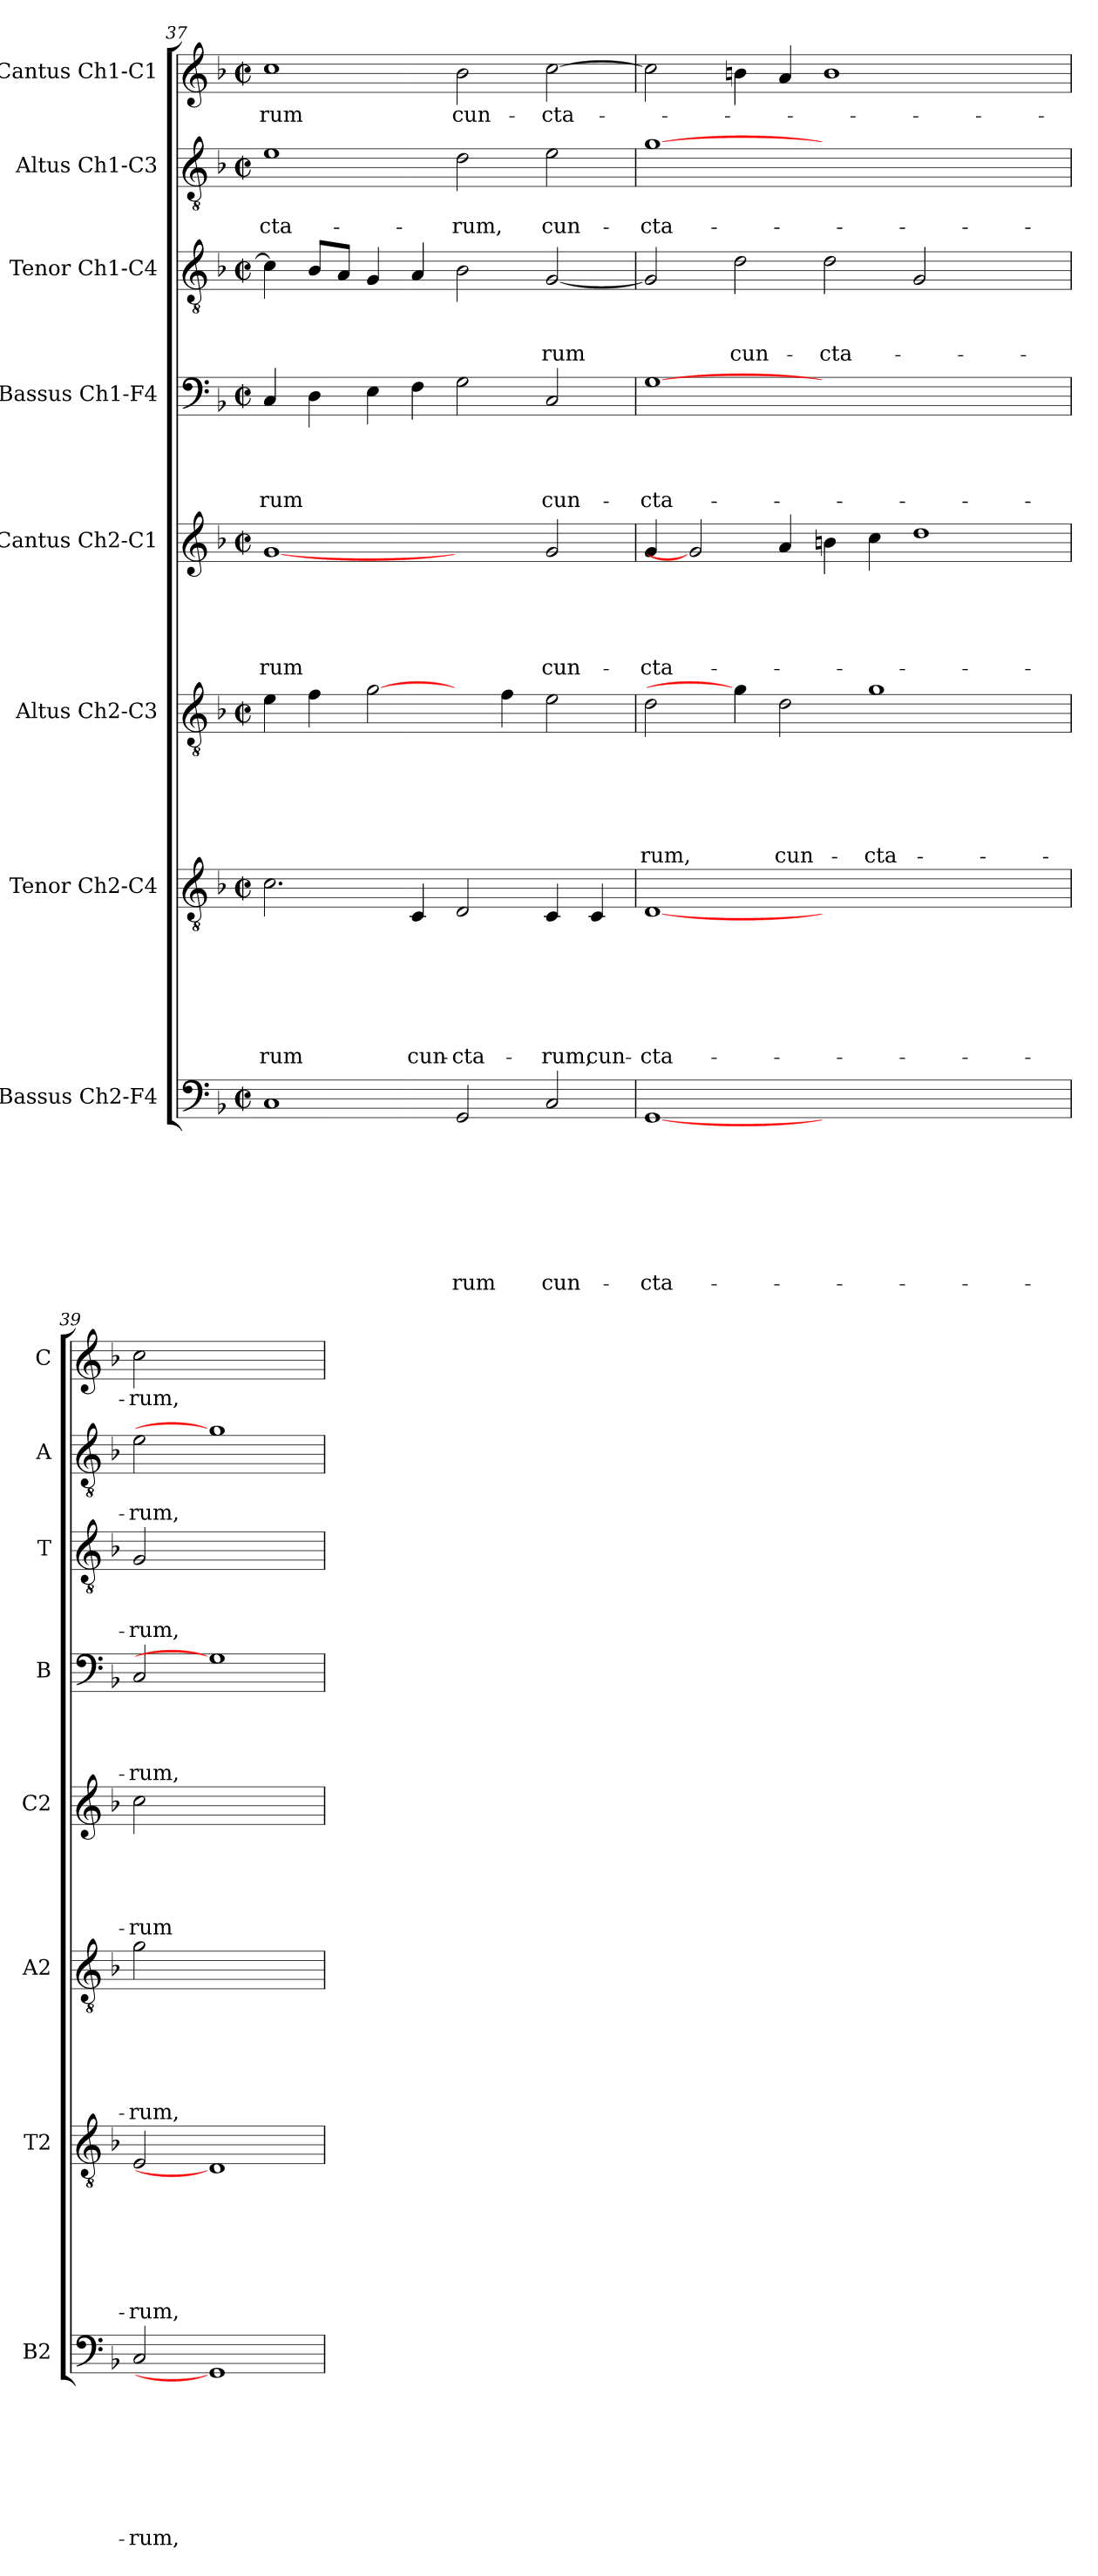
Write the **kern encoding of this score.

**kern	**text	**text	**text	**text	**text	**text	**text	**text	**kern	**text	**text	**text	**text	**text	**text	**text	**kern	**text	**text	**text	**text	**text	**text	**kern	**text	**text	**text	**text	**text	**kern	**text	**text	**text	**text	**kern	**text	**text	**text	**kern	**text	**text	**kern	**text
*part8	*part8	*part8	*part8	*part8	*part8	*part8	*part8	*part8	*part7	*part7	*part7	*part7	*part7	*part7	*part7	*part7	*part6	*part6	*part6	*part6	*part6	*part6	*part6	*part5	*part5	*part5	*part5	*part5	*part5	*part4	*part4	*part4	*part4	*part4	*part3	*part3	*part3	*part3	*part2	*part2	*part2	*part1	*part1
*staff8	*staff8	*staff8	*staff8	*staff8	*staff8	*staff8	*staff8	*staff8	*staff7	*staff7	*staff7	*staff7	*staff7	*staff7	*staff7	*staff7	*staff6	*staff6	*staff6	*staff6	*staff6	*staff6	*staff6	*staff5	*staff5	*staff5	*staff5	*staff5	*staff5	*staff4	*staff4	*staff4	*staff4	*staff4	*staff3	*staff3	*staff3	*staff3	*staff2	*staff2	*staff2	*staff1	*staff1
*I"Bassus Ch2-F4	*	*	*	*	*	*	*	*	*I"Tenor Ch2-C4	*	*	*	*	*	*	*	*I"Altus Ch2-C3	*	*	*	*	*	*	*I"Cantus Ch2-C1	*	*	*	*	*	*I"Bassus Ch1-F4	*	*	*	*	*I"Tenor Ch1-C4	*	*	*	*I"Altus Ch1-C3	*	*	*I"Cantus Ch1-C1	*
*I'B2	*	*	*	*	*	*	*	*	*I'T2	*	*	*	*	*	*	*	*I'A2	*	*	*	*	*	*	*I'C2	*	*	*	*	*	*I'B	*	*	*	*	*I'T	*	*	*	*I'A	*	*	*I'C	*
*clefF4	*	*	*	*	*	*	*	*	*clefGv2	*	*	*	*	*	*	*	*clefGv2	*	*	*	*	*	*	*clefG2	*	*	*	*	*	*clefF4	*	*	*	*	*clefGv2	*	*	*	*clefGv2	*	*	*clefG2	*
*k[b-]	*	*	*	*	*	*	*	*	*k[b-]	*	*	*	*	*	*	*	*k[b-]	*	*	*	*	*	*	*k[b-]	*	*	*	*	*	*k[b-]	*	*	*	*	*k[b-]	*	*	*	*k[b-]	*	*	*k[b-]	*
*F:	*	*	*	*	*	*	*	*	*F:	*	*	*	*	*	*	*	*F:	*	*	*	*	*	*	*F:	*	*	*	*	*	*F:	*	*	*	*	*F:	*	*	*	*F:	*	*	*F:	*
*M2/2	*	*	*	*	*	*	*	*	*M2/2	*	*	*	*	*	*	*	*M2/2	*	*	*	*	*	*	*M2/2	*	*	*	*	*	*M2/2	*	*	*	*	*M2/2	*	*	*	*M2/2	*	*	*M2/2	*
*met(c|)	*	*	*	*	*	*	*	*	*met(c|)	*	*	*	*	*	*	*	*met(c|)	*	*	*	*	*	*	*met(c|)	*	*	*	*	*	*met(c|)	*	*	*	*	*met(c|)	*	*	*	*met(c|)	*	*	*met(c|)	*
=37	=37	=37	=37	=37	=37	=37	=37	=37	=37	=37	=37	=37	=37	=37	=37	=37	=37	=37	=37	=37	=37	=37	=37	=37	=37	=37	=37	=37	=37	=37	=37	=37	=37	=37	=37	=37	=37	=37	=37	=37	=37	=37	=37
!	!	!	!	!	!	!	!	!	!	!	!	!	!	!	!	!LO:LY:b	!	!	!	!	!	!	!	!	!	!	!	!	!LO:LY:b	!	!	!	!	!LO:LY:b	!	!	!	!	!	!	!LO:LY:b	!	!LO:LY:b
1C	.	.	.	.	.	.	.	.	2.c\	.	.	.	.	.	.	-rum	4e\	.	.	.	.	.	.	[1g	.	.	.	.	-rum	4C/	.	.	.	-rum	4c\]	.	.	.	1e	.	-cta-	1cc	-rum
.	.	.	.	.	.	.	.	.	.	.	.	.	.	.	.	.	4f\	.	.	.	.	.	.	.	.	.	.	.	.	4D\	.	.	.	.	8B-/L	.	.	.	.	.	.	.	.
.	.	.	.	.	.	.	.	.	.	.	.	.	.	.	.	.	.	.	.	.	.	.	.	.	.	.	.	.	.	.	.	.	.	.	8A/J	.	.	.	.	.	.	.	.
.	.	.	.	.	.	.	.	.	.	.	.	.	.	.	.	.	[2g\	.	.	.	.	.	.	.	.	.	.	.	.	4E\	.	.	.	.	4G/	.	.	.	.	.	.	.	.
!	!	!	!	!	!	!	!	!	!	!	!	!	!	!	!	!LO:LY:b	!	!	!	!	!	!	!	!	!	!	!	!	!	!	!	!	!	!	!	!	!	!	!	!	!	!	!
.	.	.	.	.	.	.	.	.	4C/	.	.	.	.	.	.	cun-	.	.	.	.	.	.	.	.	.	.	.	.	.	4F\	.	.	.	.	4A/	.	.	.	.	.	.	.	.
!	!	!	!	!	!	!	!	!LO:LY:b	!	!	!	!	!	!	!	!LO:LY:b	!	!	!	!	!	!	!	!	!	!	!	!	!	!	!	!	!	!	!	!	!	!	!	!	!LO:LY:b	!	!LO:LY:b
2GG/	.	.	.	.	.	.	.	-rum	2D/	.	.	.	.	.	.	-cta-	4ryy	.	.	.	.	.	.	2ryy	.	.	.	.	.	2G\	.	.	.	.	2B-\	.	.	.	2d\	.	-rum,	2b-\	cun-
.	.	.	.	.	.	.	.	.	.	.	.	.	.	.	.	.	4f\	.	.	.	.	.	.	.	.	.	.	.	.	.	.	.	.	.	.	.	.	.	.	.	.	.	.
!	!	!	!	!	!	!	!	!LO:LY:b	!	!	!	!	!	!	!	!LO:LY:b	!	!	!	!	!	!	!	!	!	!	!	!	!LO:LY:b	!	!	!	!	!LO:LY:b	!	!	!	!LO:LY:b	!	!	!LO:LY:b	!	!LO:LY:b
2C/	.	.	.	.	.	.	.	cun-	4C/	.	.	.	.	.	.	-rum,	2e\	.	.	.	.	.	.	2g/	.	.	.	.	cun-	2C/	.	.	.	cun-	[2G/	.	.	-rum	2e\	.	cun-	[2cc\	-cta-
!	!	!	!	!	!	!	!	!	!	!	!	!	!	!	!	!LO:LY:b	!	!	!	!	!	!	!	!	!	!	!	!	!	!	!	!	!	!	!	!	!	!	!	!	!	!	!
.	.	.	.	.	.	.	.	.	4C/	.	.	.	.	.	.	cun-	.	.	.	.	.	.	.	.	.	.	.	.	.	.	.	.	.	.	.	.	.	.	.	.	.	.	.
=38	=38	=38	=38	=38	=38	=38	=38	=38	=38	=38	=38	=38	=38	=38	=38	=38	=38	=38	=38	=38	=38	=38	=38	=38	=38	=38	=38	=38	=38	=38	=38	=38	=38	=38	=38	=38	=38	=38	=38	=38	=38	=38	=38
!	!	!	!	!	!	!	!	!LO:LY:b	!	!	!	!	!	!	!	!LO:LY:b	!	!	!	!	!	!	!LO:LY:b	!	!	!	!	!	!LO:LY:b	!	!	!	!	!LO:LY:b	!	!	!	!	!	!	!LO:LY:b	!	!
[1GG	.	.	.	.	.	.	.	-cta-	[1D	.	.	.	.	.	.	-cta-	2d\	.	.	.	.	.	-rum,	4g/	.	.	.	.	-cta-	[1G	.	.	.	-cta-	2G/]	.	.	.	[1g	.	-cta-	2cc\]	.
.	.	.	.	.	.	.	.	.	.	.	.	.	.	.	.	.	.	.	.	.	.	.	.	2g]	.	.	.	.	.	.	.	.	.	.	.	.	.	.	.	.	.	.	.
!	!	!	!	!	!	!	!	!	!	!	!	!	!	!	!	!	!	!	!	!	!	!	!	!	!	!	!	!	!	!	!	!	!	!	!	!	!	!LO:LY:b	!	!	!	!	!
.	.	.	.	.	.	.	.	.	.	.	.	.	.	.	.	.	4g\]	.	.	.	.	.	.	.	.	.	.	.	.	.	.	.	.	.	2d\	.	.	cun-	.	.	.	4bn\	.
!	!	!	!	!	!	!	!	!	!	!	!	!	!	!	!	!	!	!	!	!	!	!	!LO:LY:b	!	!	!	!	!	!	!	!	!	!	!	!	!	!	!	!	!	!	!	!
.	.	.	.	.	.	.	.	.	.	.	.	.	.	.	.	.	2d\	.	.	.	.	.	cun-	4a/	.	.	.	.	.	.	.	.	.	.	.	.	.	.	.	.	.	4a/	.
!	!	!	!	!	!	!	!	!	!	!	!	!	!	!	!	!	!	!	!	!	!	!	!	!	!	!	!	!	!	!	!	!	!	!	!	!	!	!LO:LY:b	!	!	!	!	!
1.ryy	.	.	.	.	.	.	.	.	1.ryy	.	.	.	.	.	.	.	.	.	.	.	.	.	.	4bn\	.	.	.	.	.	1.ryy	.	.	.	.	2d\	.	.	-cta-	1.ryy	.	.	1b	.
!	!	!	!	!	!	!	!	!	!	!	!	!	!	!	!	!	!	!	!	!	!	!	!LO:LY:b	!	!	!	!	!	!	!	!	!	!	!	!	!	!	!	!	!	!	!	!
.	.	.	.	.	.	.	.	.	.	.	.	.	.	.	.	.	1g	.	.	.	.	.	-cta-	4cc\	.	.	.	.	.	.	.	.	.	.	.	.	.	.	.	.	.	.	.
.	.	.	.	.	.	.	.	.	.	.	.	.	.	.	.	.	.	.	.	.	.	.	.	1dd	.	.	.	.	.	.	.	.	.	.	2G/	.	.	.	.	.	.	.	.
.	.	.	.	.	.	.	.	.	.	.	.	.	.	.	.	.	.	.	.	.	.	.	.	.	.	.	.	.	.	.	.	.	.	.	2ryy	.	.	.	.	.	.	2ryy	.
.	.	.	.	.	.	.	.	.	.	.	.	.	.	.	.	.	4ryy	.	.	.	.	.	.	.	.	.	.	.	.	.	.	.	.	.	.	.	.	.	.	.	.	.	.
=39	=39	=39	=39	=39	=39	=39	=39	=39	=39	=39	=39	=39	=39	=39	=39	=39	=39	=39	=39	=39	=39	=39	=39	=39	=39	=39	=39	=39	=39	=39	=39	=39	=39	=39	=39	=39	=39	=39	=39	=39	=39	=39	=39
!	!	!	!	!	!	!	!	!LO:LY:b	!	!	!	!	!	!	!	!LO:LY:b	!	!	!	!	!	!	!LO:LY:b	!	!	!	!	!	!LO:LY:b	!	!	!	!	!LO:LY:b	!	!	!	!LO:LY:b	!	!	!LO:LY:b	!	!LO:LY:b
2C/	.	.	.	.	.	.	.	-rum,	2E/	.	.	.	.	.	.	-rum,	2g\	.	.	.	.	.	-rum,	2cc\	.	.	.	.	-rum	2C/	.	.	.	-rum,	2G/	.	.	-rum,	2e\	.	-rum,	2cc\	-rum,
1GG]	.	.	.	.	.	.	.	.	1D]	.	.	.	.	.	.	.	1ryy	.	.	.	.	.	.	1ryy	.	.	.	.	.	1G]	.	.	.	.	1ryy	.	.	.	1g]	.	.	1ryy	.
=	=	=	=	=	=	=	=	=	=	=	=	=	=	=	=	=	=	=	=	=	=	=	=	=	=	=	=	=	=	=	=	=	=	=	=	=	=	=	=	=	=	=	=
*-	*-	*-	*-	*-	*-	*-	*-	*-	*-	*-	*-	*-	*-	*-	*-	*-	*-	*-	*-	*-	*-	*-	*-	*-	*-	*-	*-	*-	*-	*-	*-	*-	*-	*-	*-	*-	*-	*-	*-	*-	*-	*-	*-
